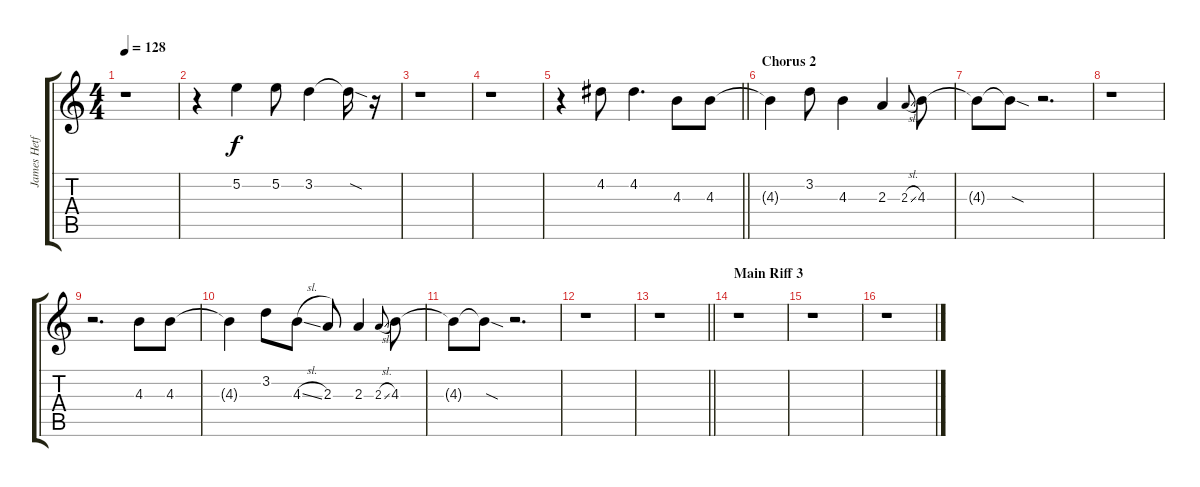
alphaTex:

\track ("James Hetfield (Supp. Vox)" "James Hetf") {instrument overdrivenguitar}
\staff {score tabs}
\tuning (E4 B3 G3 D3 A2 E2) {hide}
\ts (4 4)
\tempo 128
\clef g2
\ks c
r.1{dy f} |
r.4 5.2.4 5.2.8 3.2.4 3.2{sod t}.16 r.16 |
r.1 |
r.1 |
\barLineRight lightlight
r.4 4.2.8 4.2.4{d} 4.3.8 4.3.8 |
\section ("" "Chorus 2")
4.3{t}.4 3.2.8 4.3.4 2.3.4 2.3{sl}.8{gr onbeat} 4.3.8 |
4.3{t}.8 4.3{sod t}.8 r.2{d} |
r.1 |
r.2{d} 4.3.8 4.3.8 |
4.3{t}.4 3.2.8 4.3{sl}.8 2.3.8 2.3.4 2.3{sl}.8{gr onbeat} 4.3.8 |
4.3{t}.8 4.3{sod t}.8 r.2{d} |
r.1 |
\barLineRight lightlight
r.1 |
\section ("" "Main Riff 3")
r.1 |
r.1 |
r.1
